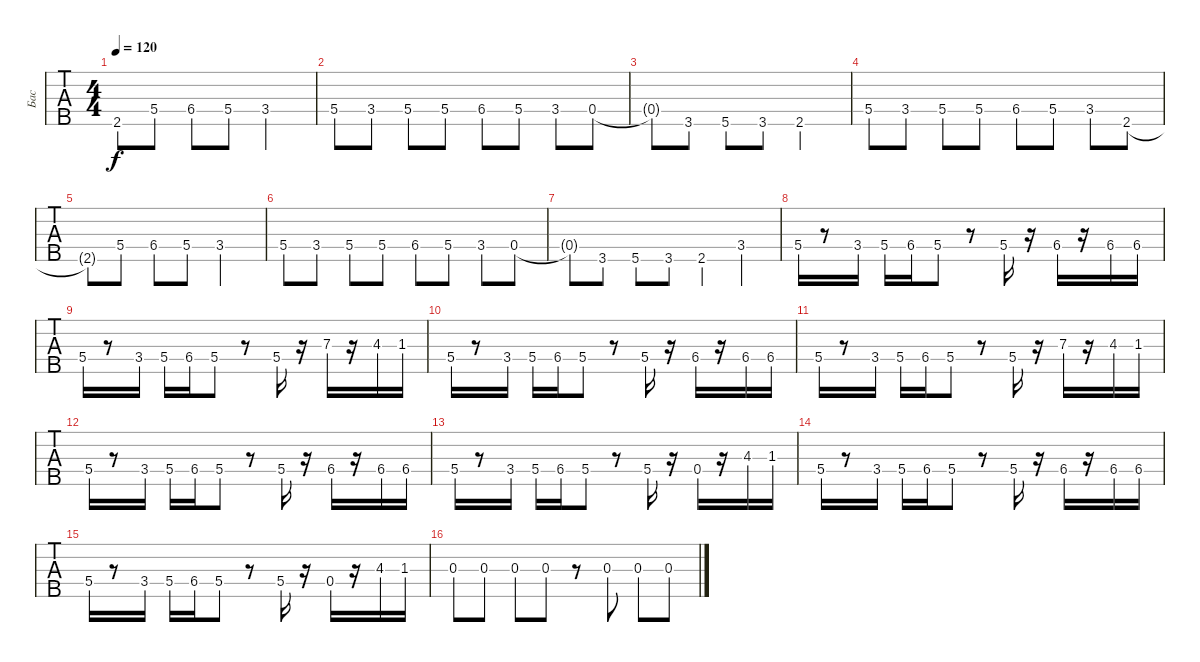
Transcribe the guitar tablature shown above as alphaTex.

\track ("Бас" "Бас") {instrument electricbassfinger}
\staff {tabs}
\tuning (G2 D2 A1 E1 B0) {hide}
\ts (4 4)
\tempo 120
\clef f4
\ks c
2.5{t}.8{dy f} 5.4.8 6.4.8 5.4.8 3.4.2 |
5.4.8 3.4.8 5.4.8 5.4.8 6.4.8 5.4.8 3.4.8 0.4.8 |
0.4{t}.8 3.5.8 5.5.8 3.5.8 2.5.2 |
5.4.8 3.4.8 5.4.8 5.4.8 6.4.8 5.4.8 3.4.8 2.5.8 |
2.5{t}.8 5.4.8 6.4.8 5.4.8 3.4.2 |
5.4.8 3.4.8 5.4.8 5.4.8 6.4.8 5.4.8 3.4.8 0.4.8 |
0.4{t}.8 3.5.8 5.5.8 3.5.8 2.5.4 3.4.4 |
5.4.16 r.8 3.4.16 5.4.16 6.4.16 5.4.8 r.8 5.4.16 r.16 6.4.16 r.16 6.4.16 6.4.16 |
5.4.16 r.8 3.4.16 5.4.16 6.4.16 5.4.8 r.8 5.4.16 r.16 7.3.16 r.16 4.3.16 1.3.16 |
5.4.16 r.8 3.4.16 5.4.16 6.4.16 5.4.8 r.8 5.4.16 r.16 6.4.16 r.16 6.4.16 6.4.16 |
5.4.16 r.8 3.4.16 5.4.16 6.4.16 5.4.8 r.8 5.4.16 r.16 7.3.16 r.16 4.3.16 1.3.16 |
5.4.16 r.8 3.4.16 5.4.16 6.4.16 5.4.8 r.8 5.4.16 r.16 6.4.16 r.16 6.4.16 6.4.16 |
5.4.16 r.8 3.4.16 5.4.16 6.4.16 5.4.8 r.8 5.4.16 r.16 0.4.16 r.16 4.3.16 1.3.16 |
5.4.16 r.8 3.4.16 5.4.16 6.4.16 5.4.8 r.8 5.4.16 r.16 6.4.16 r.16 6.4.16 6.4.16 |
5.4.16 r.8 3.4.16 5.4.16 6.4.16 5.4.8 r.8 5.4.16 r.16 0.4.16 r.16 4.3.16 1.3.16 |
0.3.8 0.3.8 0.3.8 0.3.8 r.8 0.3.8 0.3.8 0.3.8
